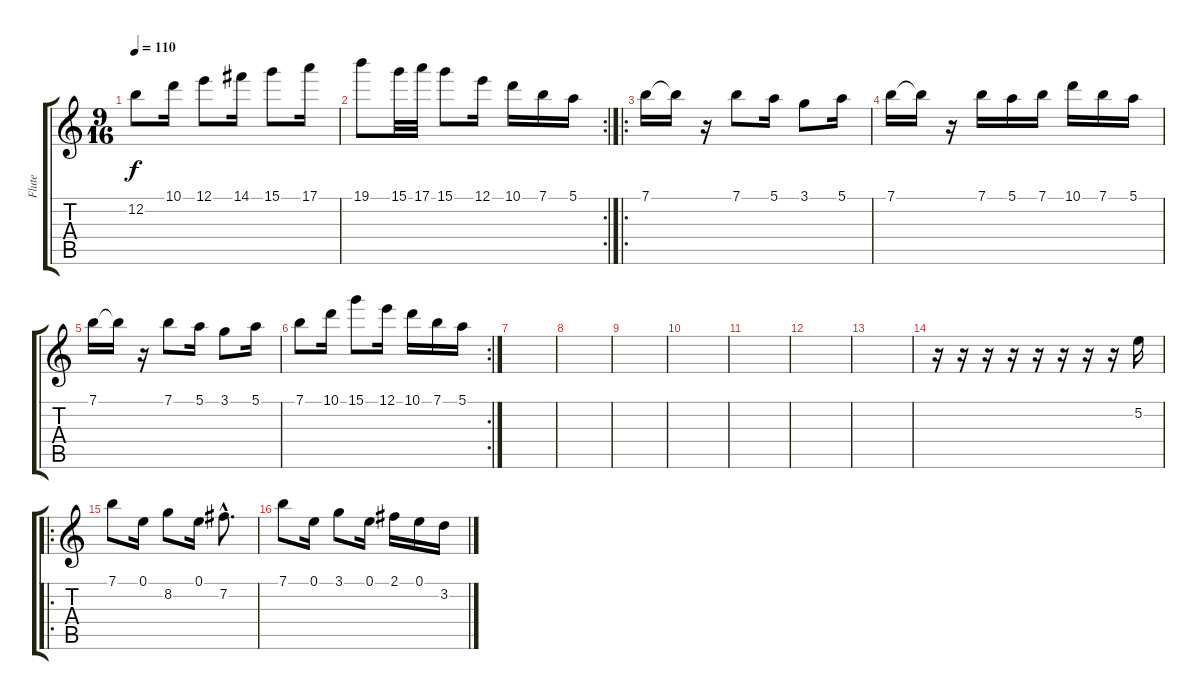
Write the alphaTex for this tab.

\track ("Flute" "Flute") {instrument flute}
\staff {score tabs}
\tuning (E5 B4 G4 D4 A3 E3) {hide}
\ts (9 16)
\tempo 110
\clef g2
\ks c
12.2.8{dy f} 10.1.16 12.1.8 14.1.16 15.1.8 17.1.16 |
\rc 2
19.1.8 15.1.32 17.1.32 15.1.8 12.1.16 10.1.16 7.1.16 5.1.16 |
\ro
7.1.16 7.1{t}.16 r.16 7.1.8 5.1.16 3.1.8 5.1.16 |
7.1.16 7.1{t}.16 r.16 7.1.16 5.1.16 7.1.16 10.1.16 7.1.16 5.1.16 |
7.1.16 7.1{t}.16 r.16 7.1.8 5.1.16 3.1.8 5.1.16 |
\rc 2
7.1.8 10.1.16 15.1.8 12.1.16 10.1.16 7.1.16 5.1.16 |
|
|
|
|
|
|
|
r.16 r.16 r.16 r.16 r.16 r.16 r.16 r.16 5.2.16 |
\ro
7.1.8 0.1.16 8.2.8 0.1.16 7.2{hac}.8{d} |
7.1.8 0.1.16 3.1.8 0.1.16 2.1.16 0.1.16 3.2.16
